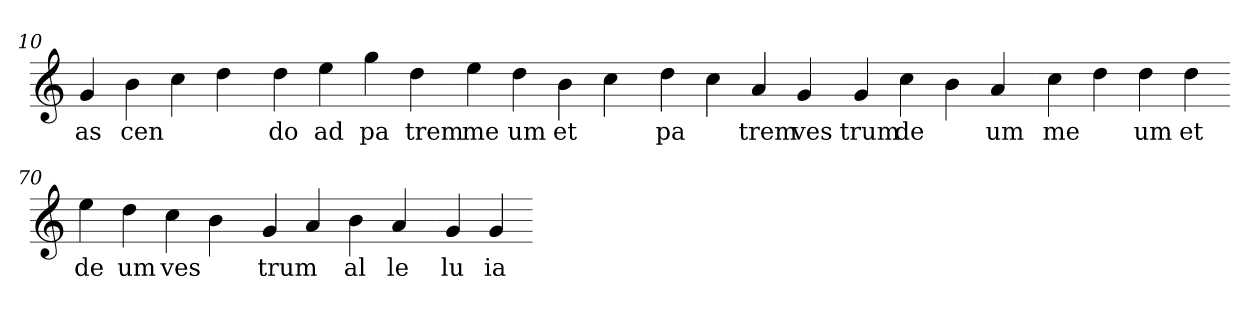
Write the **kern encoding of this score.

**kern	**text
*part1	*part1
*staff1	*staff1
*clefG2	*
=10.	=10.
4g	as
4b	cen
4cc	.
4dd	.
=20.-	=20.-
4dd	do
4ee	ad
4gg	pa
4dd	trem
=30.-	=30.-
4ee	me
4dd	um
4b	et
4cc	.
=40.-	=40.-
4dd	pa
4cc	.
4a	trem
4g	ves
=50.-	=50.-
4g	trum
4cc	de
4b	.
4a	um
=60.-	=60.-
4cc	me
4dd	.
4dd	um
4dd	et
=70.-	=70.-
4ee	de
4dd	um
4cc	ves
4b	.
=80.-	=80.-
4g	trum
4a	.
4b	al
4a	le
=90.-	=90.-
4g	lu
4g	ia
=-	=-
*-	*-
